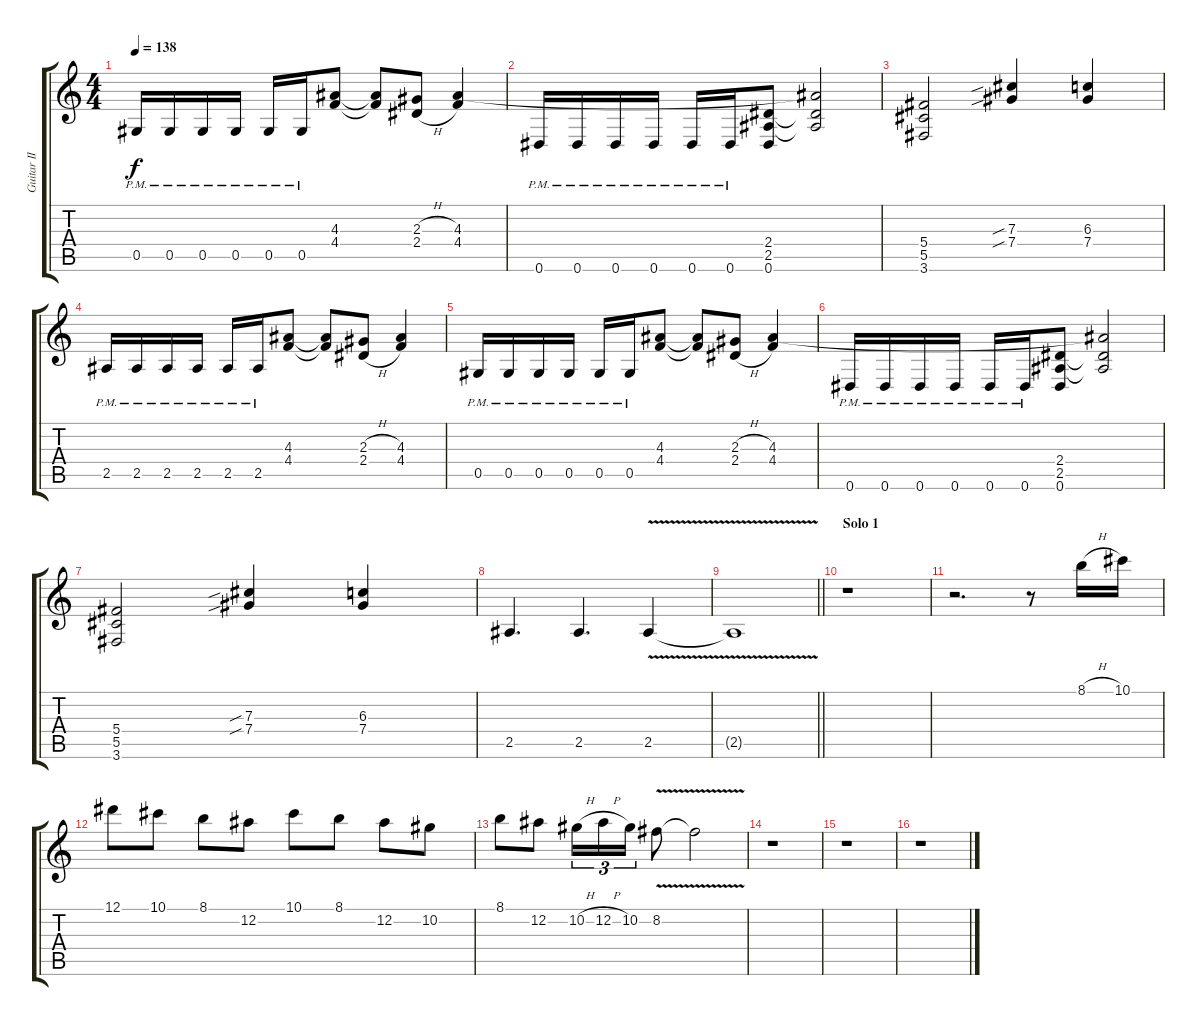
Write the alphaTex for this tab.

\track ("Guitar II" "Guitar II") {instrument distortionguitar}
\staff {score tabs}
\tuning (Eb4 Bb3 Gb3 Db3 Ab2 Eb2) {hide}
\ts (4 4)
\tempo 138
\clef g2
\ks c
0.5{pm}.16{dy f} 0.5{pm}.16 0.5{pm}.16 0.5{pm}.16 0.5{pm}.16 0.5{pm}.16 (4.3 4.4).8 (4.3{t} 4.4{t}).8 (2.3{h} 2.4{h}).8 (4.3 4.4).4 |
0.6{pm}.16 0.6{pm}.16 0.6{pm}.16 0.6{pm}.16 0.6{pm}.16 0.6{pm}.16 (2.4 2.5 0.6).8 (4.3{t} 2.4{t} 2.5{t}).2 |
(5.4 5.5 3.6).2 (7.3{sib} 7.4{sib}).4 (6.3 7.4).4 |
2.5{pm}.16 2.5{pm}.16 2.5{pm}.16 2.5{pm}.16 2.5{pm}.16 2.5{pm}.16 (4.3 4.4).8 (4.3{t} 4.4{t}).8 (2.3{h} 2.4{h}).8 (4.3 4.4).4 |
0.5{pm}.16 0.5{pm}.16 0.5{pm}.16 0.5{pm}.16 0.5{pm}.16 0.5{pm}.16 (4.3 4.4).8 (4.3{t} 4.4{t}).8 (2.3{h} 2.4{h}).8 (4.3 4.4).4 |
0.6{pm}.16 0.6{pm}.16 0.6{pm}.16 0.6{pm}.16 0.6{pm}.16 0.6{pm}.16 (2.4 2.5 0.6).8 (4.3{t} 2.4{t} 2.5{t}).2 |
(5.4 5.5 3.6).2 (7.3{sib} 7.4{sib}).4 (6.3 7.4).4 |
2.5.4{d} 2.5.4{d} 2.5{v}.4 |
\barLineRight lightlight
2.5{t}.1 |
\section ("" "Solo 1")
r.1 |
r.2{d} r.8 8.1{h}.16 10.1.16 |
12.1.8 10.1.8 8.1.8 12.2.8 10.1.8 8.1.8 12.2.8 10.2.8 |
8.1.8 12.2.8 10.2{h}.16{tu (3 2)} 12.2{h}.16{tu (3 2)} 10.2.16{tu (3 2)} 8.2{v}.8 8.2{t}.2 |
r.1 |
r.1 |
r.1
